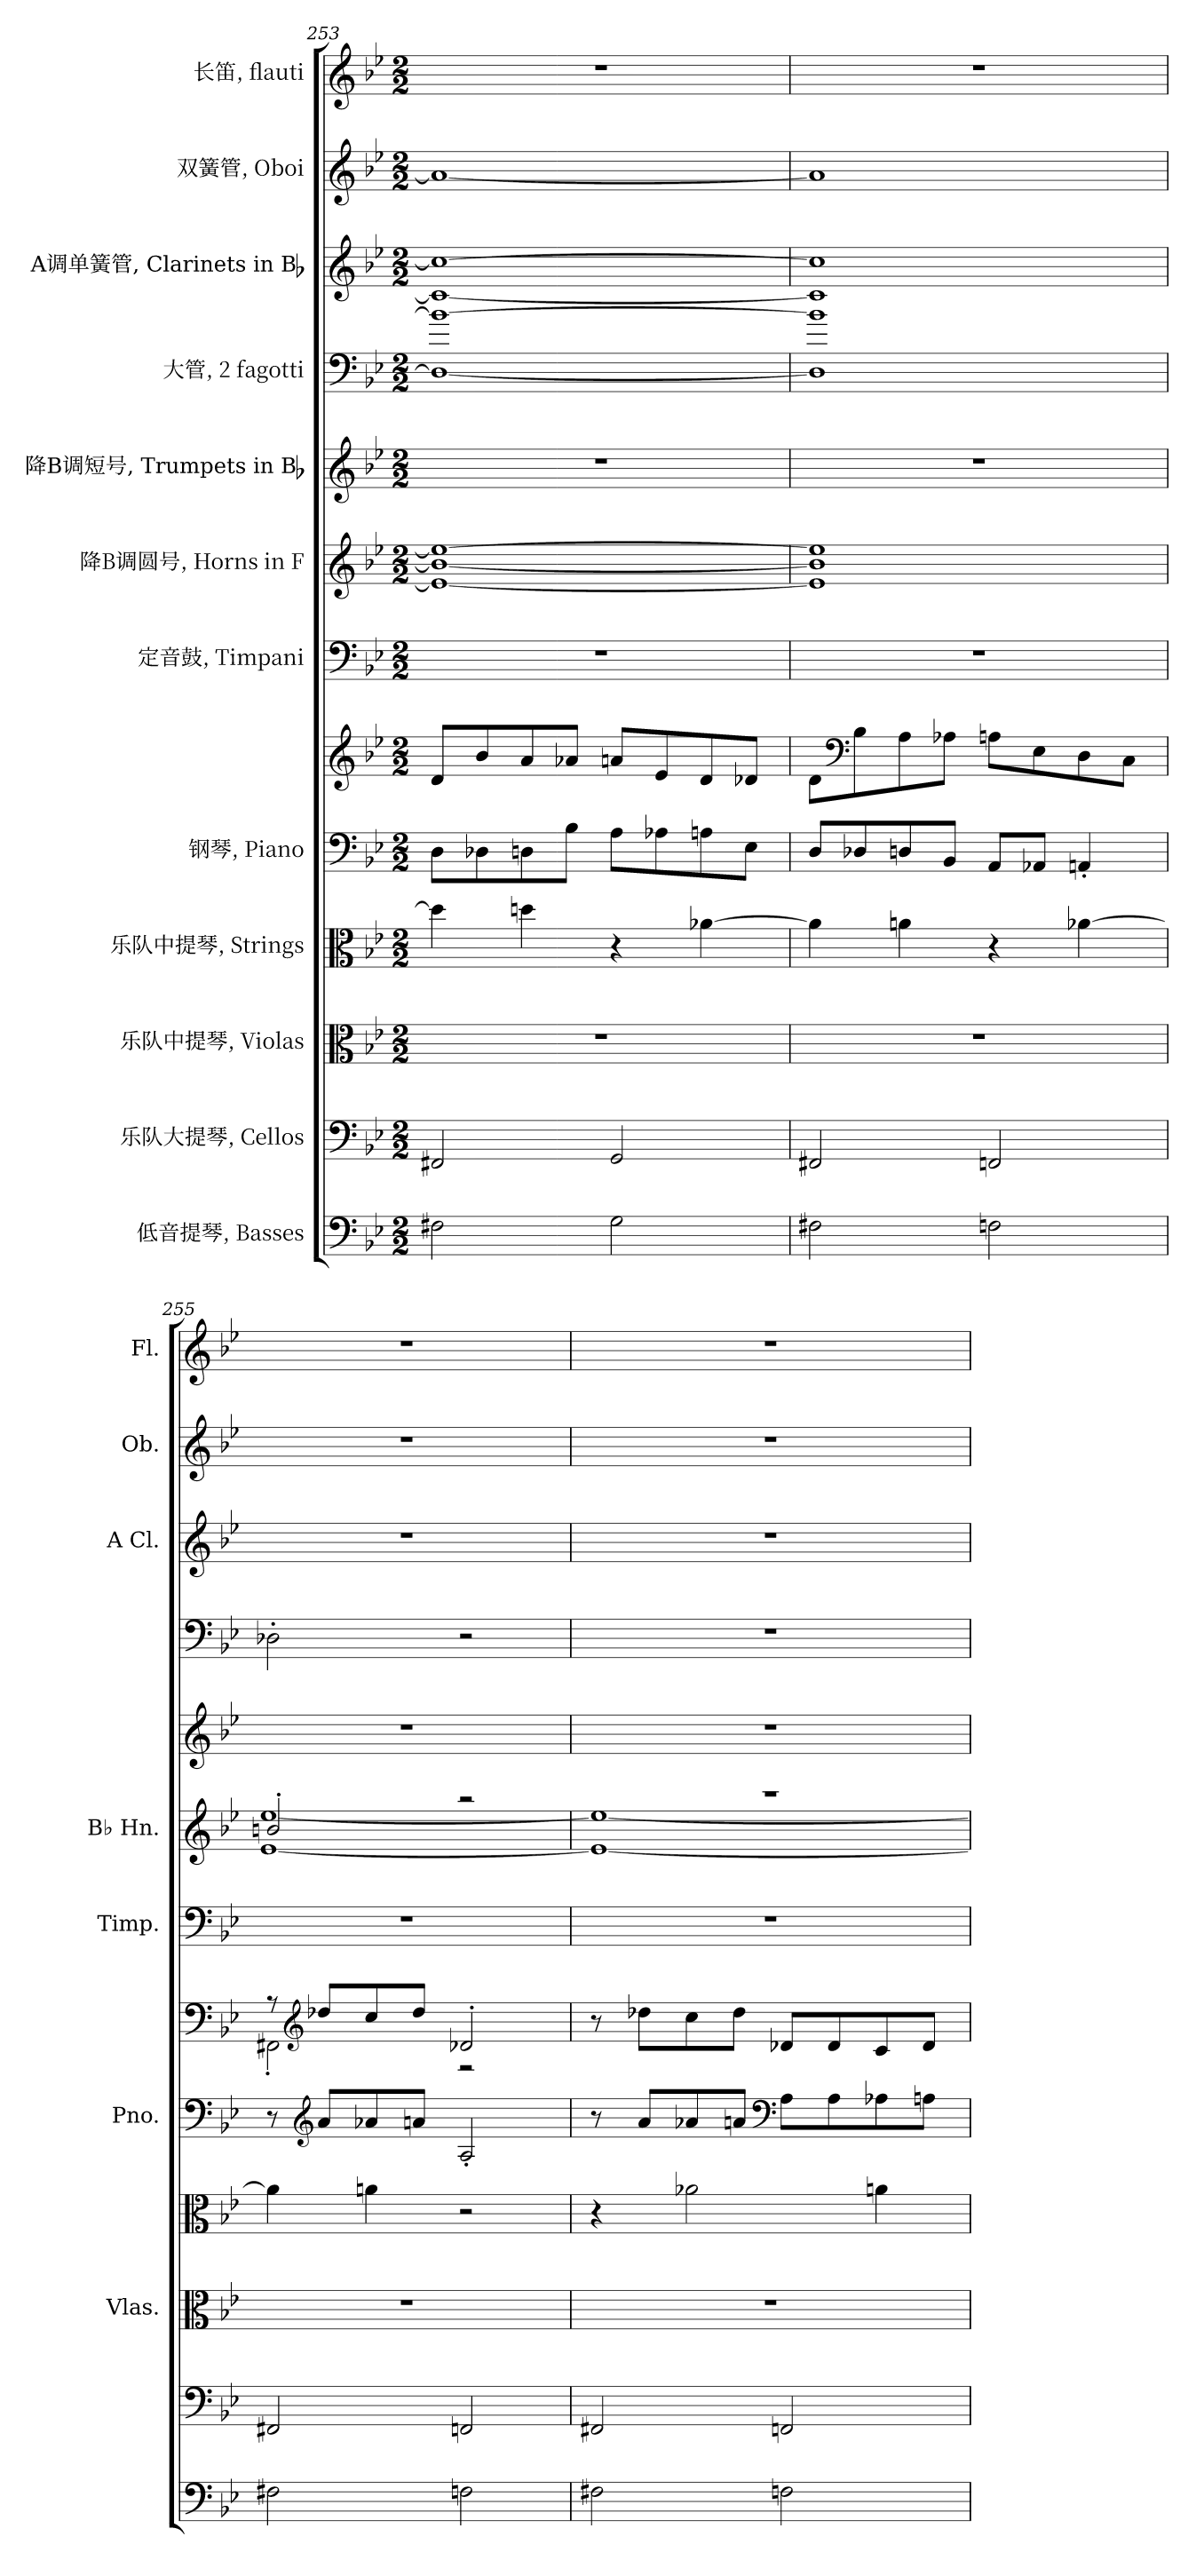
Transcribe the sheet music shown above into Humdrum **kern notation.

**kern	**kern	**kern	**kern	**kern	**kern	**kern	**kern	**kern	**kern	**kern	**kern	**kern
*part12	*part11	*part10	*part9	*part8	*part8	*part7	*part6	*part5	*part4	*part3	*part2	*part1
*staff13	*staff12	*staff11	*staff10	*staff9	*staff8	*staff7	*staff6	*staff5	*staff4	*staff3	*staff2	*staff1
*I"低音提琴, Basses	*I"乐队大提琴, Cellos	*I"乐队中提琴, Violas	*I"乐队中提琴, Strings	*I"钢琴, Piano	*	*I"定音鼓, Timpani	*I"降B调圆号, Horns in F	*I"降B调短号, Trumpets in Bb	*I"大管, 2 fagotti	*I"A调单簧管, Clarinets in Bb	*I"双簧管, Oboi	*I"长笛, flauti
*	*	*I'Vlas.	*	*I'Pno.	*	*I'Timp.	*I'B♭ Hn.	*	*	*I'A Cl.	*I'Ob.	*I'Fl.
!!LO:PB:g=z
*clefF4	*clefF4	*clefC3	*clefC3	*clefF4	*clefG2	*clefF4	*clefG2	*clefG2	*clefF4	*clefG2	*clefG2	*clefG2
*ITrd7c12	*	*	*	*	*	*	*ITrd1c2	*ITrd1c2	*	*ITrd2c3	*	*
*k[b-e-]	*k[b-e-]	*k[b-e-]	*k[b-e-]	*k[b-e-]	*k[b-e-]	*k[b-e-]	*k[b-e-a-d-]	*k[b-e-a-d-]	*k[b-e-]	*k[f#]	*k[b-e-]	*k[b-e-]
*M2/2	*M2/2	*M2/2	*M2/2	*M2/2	*M2/2	*M2/2	*M2/2	*M2/2	*M2/2	*M2/2	*M2/2	*M2/2
=253	=253	=253	=253	=253	=253	=253	=253	=253	=253	=253	=253	=253
2FF#X\	2FF#X/	1r	4dd-\]	8D\L	8d/L	1r	1d_ 1a_ 1dd_	1r	1D_ 1b_	1A_ 1a_	1a_	1r
.	.	.	.	8D-X\	8b-/	.	.	.	.	.	.	.
.	.	.	4ddn\	8Dn\	8a/	.	.	.	.	.	.	.
.	.	.	.	8B-\J	8a-X/J	.	.	.	.	.	.	.
2GG\	2GG/	.	4r	8A\L	8an/L	.	.	.	.	.	.	.
.	.	.	.	8A-X\	8e-/	.	.	.	.	.	.	.
.	.	.	[4a-X\	8An\	8d/	.	.	.	.	.	.	.
.	.	.	.	8E-\J	8d-X/J	.	.	.	.	.	.	.
=254	=254	=254	=254	=254	=254	=254	=254	=254	=254	=254	=254	=254
2FF#X\	2FF#X/	1r	4a-\]	8D/L	8d\L	1r	1d] 1a] 1dd]	1r	1D] 1b]	1A] 1a]	1a]	1r
*	*	*	*	*	*clefF4	*	*	*	*	*	*	*
.	.	.	.	8D-X/	8B-\	.	.	.	.	.	.	.
.	.	.	4an\	8Dn/	8A\	.	.	.	.	.	.	.
.	.	.	.	8BB-/J	8A-X\J	.	.	.	.	.	.	.
2FFn\	2FFn/	.	4r	8AA/L	8An\L	.	.	.	.	.	.	.
.	.	.	.	8AA-X/J	8E-\	.	.	.	.	.	.	.
.	.	.	[4a-X\	4AAn'/	8D\	.	.	.	.	.	.	.
.	.	.	.	.	8C\J	.	.	.	.	.	.	.
=255	=255	=255	=255	=255	=255	=255	=255	=255	=255	=255	=255	=255
*	*	*	*	*	*	*	*	*	*	*	*	*MM162
*	*	*	*	*	*^	*	*^	*	*	*	*	*
2FF#X\	2FF#X/	1r	4a-\]	8r	8r	2FF#X'\	1r	2an'/	[1d- [1dd-	1r	2D-X'\	1r	1r	1r
*	*	*	*	*clefG2	*clefG2	*	*	*	*	*	*	*	*	*
.	.	.	.	8a/L	8dd-X/L	.	.	.	.	.	.	.	.	.
.	.	.	4an\	8a-X/	8cc/	.	.	.	.	.	.	.	.	.
.	.	.	.	8an/J	8dd-/J	.	.	.	.	.	.	.	.	.
2FFn\	2FFn/	.	2r	2A'/	2d-X'/	2r	.	2r	.	.	2r	.	.	.
*	*	*	*	*	*v	*v	*	*	*	*	*	*	*	*
!!LO:PB:g=z
=256	=256	=256	=256	=256	=256	=256	=256	=256	=256	=256	=256	=256	=256
2FF#X\	2FF#X/	1r	4r	8r	8r	1r	1r	1d-_ 1dd-_	1r	1r	1r	1r	1r
.	.	.	.	8a/L	8dd-X\L	.	.	.	.	.	.	.	.
.	.	.	2a-X\	8a-X/	8cc\	.	.	.	.	.	.	.	.
.	.	.	.	8an/J	8dd-\J	.	.	.	.	.	.	.	.
*	*	*	*	*clefF4	*	*	*	*	*	*	*	*	*
2FFn\	2FFn/	.	.	8A\L	8d-X/L	.	.	.	.	.	.	.	.
.	.	.	.	8A\	8d-/	.	.	.	.	.	.	.	.
.	.	.	4an\	8A-X\	8c/	.	.	.	.	.	.	.	.
.	.	.	.	8An\J	8d-/J	.	.	.	.	.	.	.	.
*	*	*	*	*	*	*	*v	*v	*	*	*	*	*
=	=	=	=	=	=	=	=	=	=	=	=	=
*-	*-	*-	*-	*-	*-	*-	*-	*-	*-	*-	*-	*-
